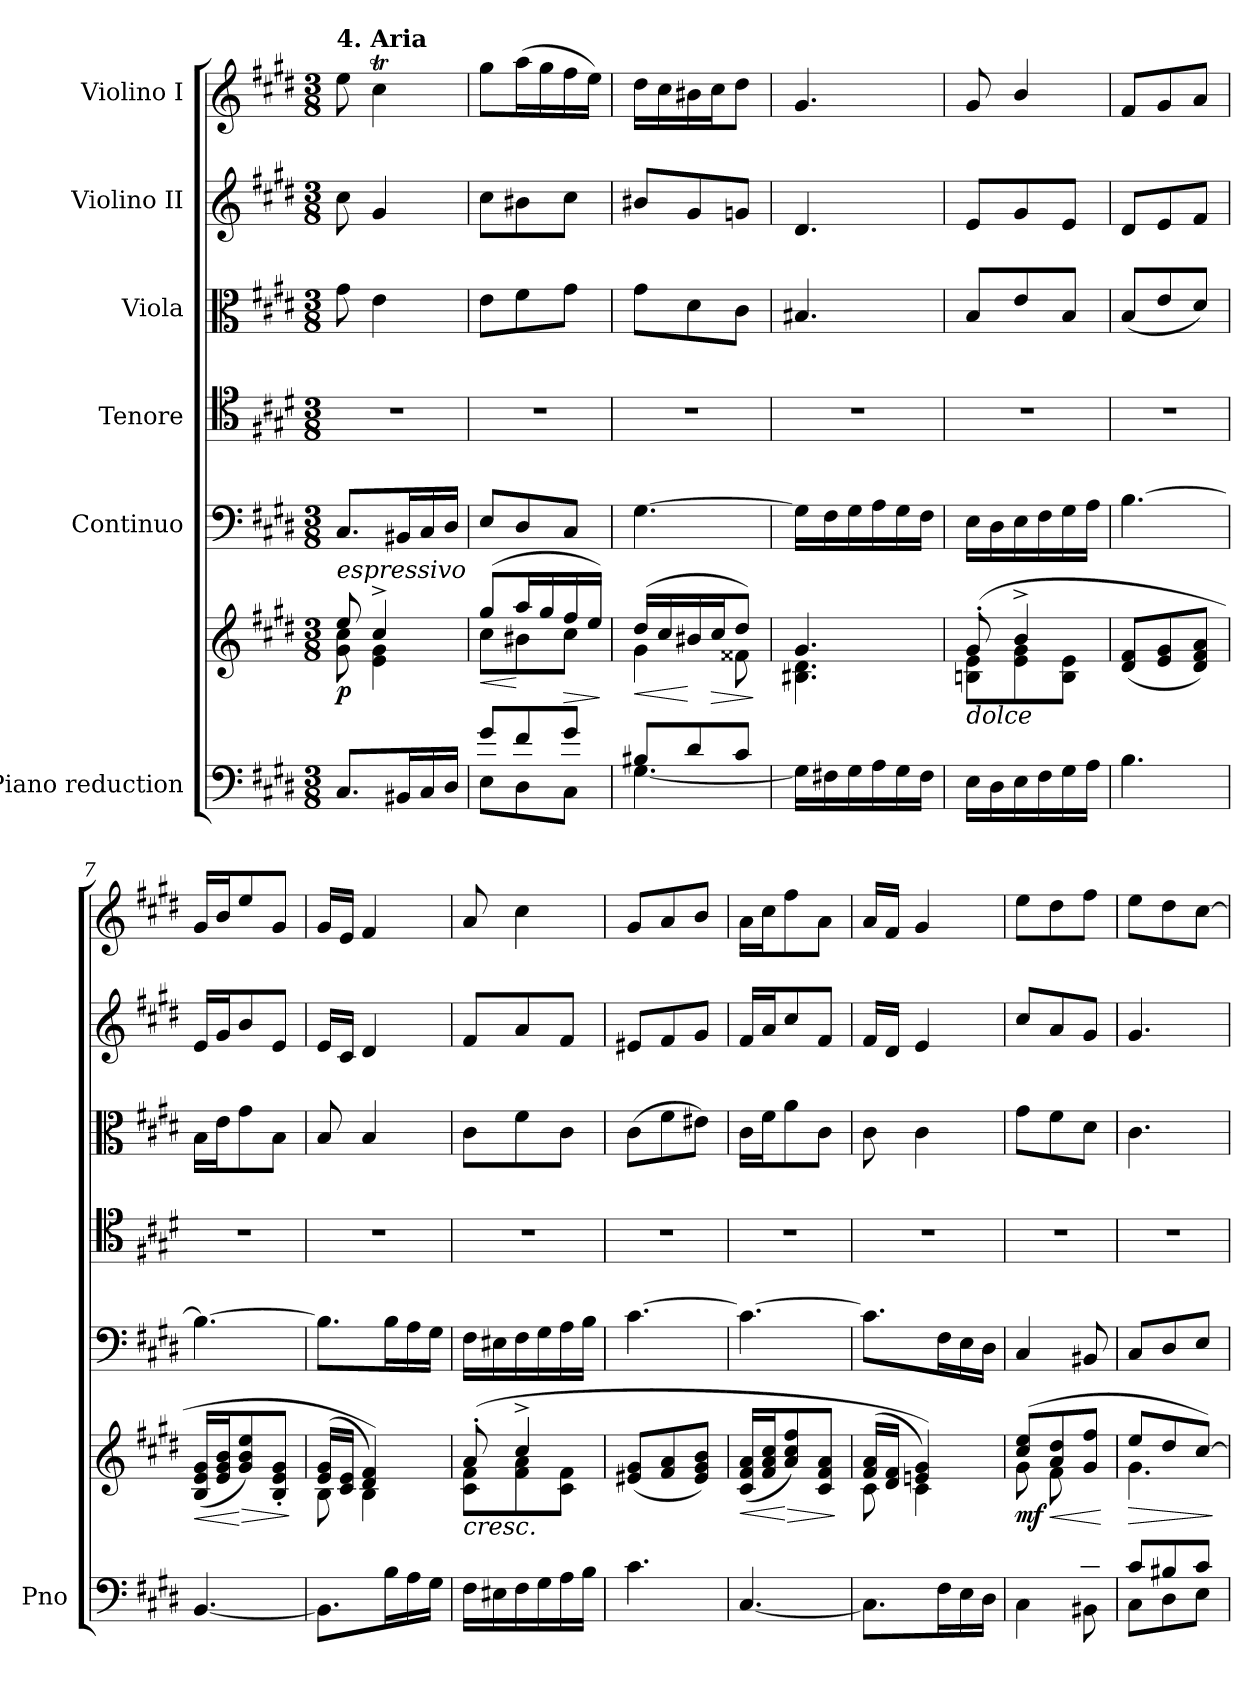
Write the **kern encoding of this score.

**kern	**kern	**dynam	**kern	**kern	**kern	**kern	**kern
*part6	*part6	*part6	*part5	*part4	*part3	*part2	*part1
*staff7	*staff6	*staff6/7	*staff5	*staff4	*staff3	*staff2	*staff1
*I"Piano reduction	*	*	*I"Continuo	*I"Tenore	*I"Viola	*I"Violino II	*I"Violino I
*I'Pno	*	*	*	*	*	*	*
*stria5	*stria5	*	*	*	*	*	*
*clefF4	*clefG2	*	*clefF4	*clefC4	*clefC3	*clefG2	*clefG2
*k[f#c#g#d#]	*k[f#c#g#d#]	*	*k[f#c#g#d#]	*k[f#c#g#d#]	*k[f#c#g#d#]	*k[f#c#g#d#]	*k[f#c#g#d#]
*M3/8	*M3/8	*	*M3/8	*M3/8	*M3/8	*M3/8	*M3/8
=1	=1	=1	=1	=1	=1	=1	=1
*	*^	*	*	*	*	*	*
!	!	!	!	!	!	!	!	!LO:TX:a:B:t=4. Aria
!	!LO:TX:a:i:t=espressivo	!	!	!	!	!	!	!
!	!	!	!LO:DY:b	!	!	!	!	!
8.C#/L	8ee/	8g#\ 8cc#\	p	8.C#/L	4.r	8g#\	8cc#\	8ee\
.	4cc#^/	4e\ 4g#\	.	.	.	4e\	4g#/	4cc#T\
16BB#X/L	.	.	.	16BB#X/L	.	.	.	.
16C#/	.	.	.	16C#/	.	.	.	.
16D#/JJ	.	.	.	16D#/JJ	.	.	.	.
=2	=2	=2	=2	=2	=2	=2	=2	=2
*^	*	*	*	*	*	*	*	*
!	!	!	!	!LO:HP:b	!	!	!	!	!
8g#/L	8E\L	(8gg#/L	8cc#\L	<	8E/L	4.r	8e\L	8cc#\L	8gg#\L
8f#/	8D#\	16aa/L	8b#X\	[	8D#/	.	8f#\	8b#X\	(16aa\L
.	.	16gg#/	.	.	.	.	.	.	16gg#\
!	!	!	!	!LO:HP:b	!	!	!	!	!
8g#/J	8C#\J	16ff#/	8cc#\J	>	8C#/J	.	8g#\J	8cc#\J	16ff#\
.	.	16ee/JJ)	.	.	.	.	.	.	16ee\JJ)
*v	*v	*	*	*	*	*	*	*	*
*	*v	*v	*	*	*	*	*	*
.	.	]	.	.	.	.	.
=3	=3	=3	=3	=3	=3	=3	=3
*^	*	*	*	*	*	*	*
!	!	!	!LO:HP:b	!	!	!	!	!
*	*	*^	*	*	*	*	*	*
8B#X/L	[4.G#\	(16dd#/LL	4g#\	<	[4.G#\	4.r	8g#\L	8b#X/L	16dd#\LL
.	.	16cc#/	.	.	.	.	.	.	16cc#\
8d#/	.	16b#X/	.	[	.	.	8d#\	8g#/	16b#X\
!	!	!	!	!LO:HP:b	!	!	!	!	!
.	.	16cc#/J	.	>	.	.	.	.	16cc#\J
8c#/J	.	8dd#/J)	8f##X\	.	.	.	8c#\J	8gn/J	8dd#\J
*v	*v	*	*	*	*	*	*	*	*
*	*v	*v	*	*	*	*	*	*
.	.	]	.	.	.	.	.
=4	=4	=4	=4	=4	=4	=4	=4
*	*^	*	*	*	*	*	*
16G#\LL]	4.g#/	4.B#X\ 4.d#\	.	16G#\LL]	4.r	4.B#X/	4.d#/	4.g#/
16F#X\	.	.	.	16F#\	.	.	.	.
16G#\	.	.	.	16G#\	.	.	.	.
16A\	.	.	.	16A\	.	.	.	.
16G#\	.	.	.	16G#\	.	.	.	.
16F#\JJ	.	.	.	16F#\JJ	.	.	.	.
=5	=5	=5	=5	=5	=5	=5	=5	=5
!	!LO:TX:b:i:t=dolce	!	!	!	!	!	!	!
16E\LL	(8g#'/	8Bn\ 8e\L	.	16E\LL	4.r	8B/L	8e/L	8g#/
16D#\	.	.	.	16D#\	.	.	.	.
16E\	4b^/	8e\ 8g#\	.	16E\	.	8e/	8g#/	4b/
16F#\	.	.	.	16F#\	.	.	.	.
16G#\	.	8B\ 8e\J	.	16G#\	.	8B/J	8e/J	.
16A\JJ	.	.	.	16A\JJ	.	.	.	.
*	*v	*v	*	*	*	*	*	*
=6	=6	=6	=6	=6	=6	=6	=6
4.B\	(8d#/ 8f#/L	.	[4.B\	4.r	(8B/L	8d#/L	8f#/L
.	8e/ 8g#/	.	.	.	8e/	8e/	8g#/
.	8d#/ 8f#/ 8a/J)	.	.	.	8d#/J)	8f#/J	8a/J
=7	=7	=7	=7	=7	=7	=7	=7
!	!	!LO:HP:b	!	!	!	!	!
[<4.BB/	(16B/ 16e/ 16g#/LL	<	4.B\_	4.r	16B\LL	16e/LL	16g#/LL
.	16e/ 16g#/ 16b/J	.	.	.	16e\J	16g#/J	16b/J
!	!	!LO:HP:n=1:b	!	!	!	!	!
.	8g#/ 8b/ 8ee/)	[ >	.	.	8g#\	8b/	8ee/
.	8B/' 8e/' 8g#/'J	.	.	.	8B\J	8e/J	8g#/J
.	.	]	.	.	.	.	.
=8	=8	=8	=8	=8	=8	=8	=8
*	*^	*	*	*	*	*	*
8.BB\L]	(16e/ 16g#/LL	8B\	.	8.B\L]	4.r	8B/	16e/LL	16g#/LL
.	16c#/ 16e/JJ	.	.	.	.	.	16c#/JJ	16e/JJ
.	4d#/ 4f#/))	4B\	.	.	.	4B/	4d#/	4f#/
16B\L	.	.	.	16B\L	.	.	.	.
16A\	.	.	.	16A\	.	.	.	.
16G#\JJ	.	.	.	16G#\JJ	.	.	.	.
=9	=9	=9	=9	=9	=9	=9	=9	=9
!	!LO:TX:b:i:t=cresc.	!	!	!	!	!	!	!
16F#\LL	(8a'/	8c#\ 8f#\L	.	16F#\LL	4.r	8c#\L	8f#/L	8a/
16E#X\	.	.	.	16E#X\	.	.	.	.
16F#\	4cc#^/	8f#\ 8a\	.	16F#\	.	8f#\	8a/	4cc#\
16G#\	.	.	.	16G#\	.	.	.	.
16A\	.	8c#\ 8f#\J	.	16A\	.	8c#\J	8f#/J	.
16B\JJ	.	.	.	16B\JJ	.	.	.	.
*	*v	*v	*	*	*	*	*	*
=10	=10	=10	=10	=10	=10	=10	=10
4.c#\	(8e#X/ 8g#/L	.	[4.c#\	4.r	(8c#\L	8e#X/L	8g#/L
.	8f#/ 8a/	.	.	.	8f#\	8f#/	8a/
.	8e#/ 8g#/ 8b/J)	.	.	.	8e#X\J)	8g#/J	8b/J
!!LO:LB:g=z
=11	=11	=11	=11	=11	=11	=11	=11
!	!	!LO:HP:b	!	!	!	!	!
[<4.C#/	(16c#/ 16f#/ 16a/LL	<	4.c#\_	4.r	16c#\LL	16f#/LL	16a\LL
.	16f#/ 16a/ 16cc#/J	.	.	.	16f#\J	16a/J	16cc#\J
!	!	!LO:HP:n=1:b	!	!	!	!	!
.	8a/ 8cc#/ 8ff#/)	[ >	.	.	8a\	8cc#/	8ff#\
.	8c#/ 8f#/ 8a/J	.	.	.	8c#\J	8f#/J	8a\J
.	.	]	.	.	.	.	.
=12	=12	=12	=12	=12	=12	=12	=12
*	*^	*	*	*	*	*	*
8.C#\L]	(16f#/ 16a/LL	8c#\	.	8.c#\L]	4.r	8c#\	16f#/LL	16a/LL
.	16d#/ 16f#/JJ	.	.	.	.	.	16d#/JJ	16f#/JJ
.	4en/ 4g#/))	4c#\	.	.	.	4c#\	4e/	4g#/
16F#\L	.	.	.	16F#\L	.	.	.	.
16E\	.	.	.	16E\	.	.	.	.
16D#\JJ	.	.	.	16D#\JJ	.	.	.	.
=13	=13	=13	=13	=13	=13	=13	=13	=13
*^	*	*	*	*	*	*	*	*
!	!	!	!	!LO:HP:b	!	!	!	!	!
!	!	!	!	!LO:DY:n=1:b	!	!	!	!	!
4ryy	4C#\	(8cc#/ 8ee/L	8g#\L	< mf	4C#/	4.r	8g#\L	8cc#/L	8ee\L
.	.	8a/ 8dd#/	8f#\	.	.	.	8f#\	8a/	8dd#\
8d#/J	8BB#X\	8g#/ 8ff#/J	8ryy	.	8BB#X/	.	8d#\J	8g#/J	8ff#\J
*v	*v	*	*	*	*	*	*	*	*
*	*v	*v	*	*	*	*	*	*
.	.	[	.	.	.	.	.
=14	=14	=14	=14	=14	=14	=14	=14
*^	*	*	*	*	*	*	*
!	!	!	!LO:HP:b	!	!	!	!	!
*	*	*^	*	*	*	*	*	*
8c#/L	8C#\L	8ee/L	4.g#\	>	8C#/L	4.r	4.c#\	4.g#/	8ee\L
8B#X/	8D#\	8dd#/	.	.	8D#/	.	.	.	8dd#\
8c#/J	8E\J	[8cc#/J)	.	.	8E/J	.	.	.	[8cc#\J
*v	*v	*	*	*	*	*	*	*	*
*	*v	*v	*	*	*	*	*	*
.	.	]	.	.	.	.	.
=	=	=	=	=	=	=	=
*-	*-	*-	*-	*-	*-	*-	*-
